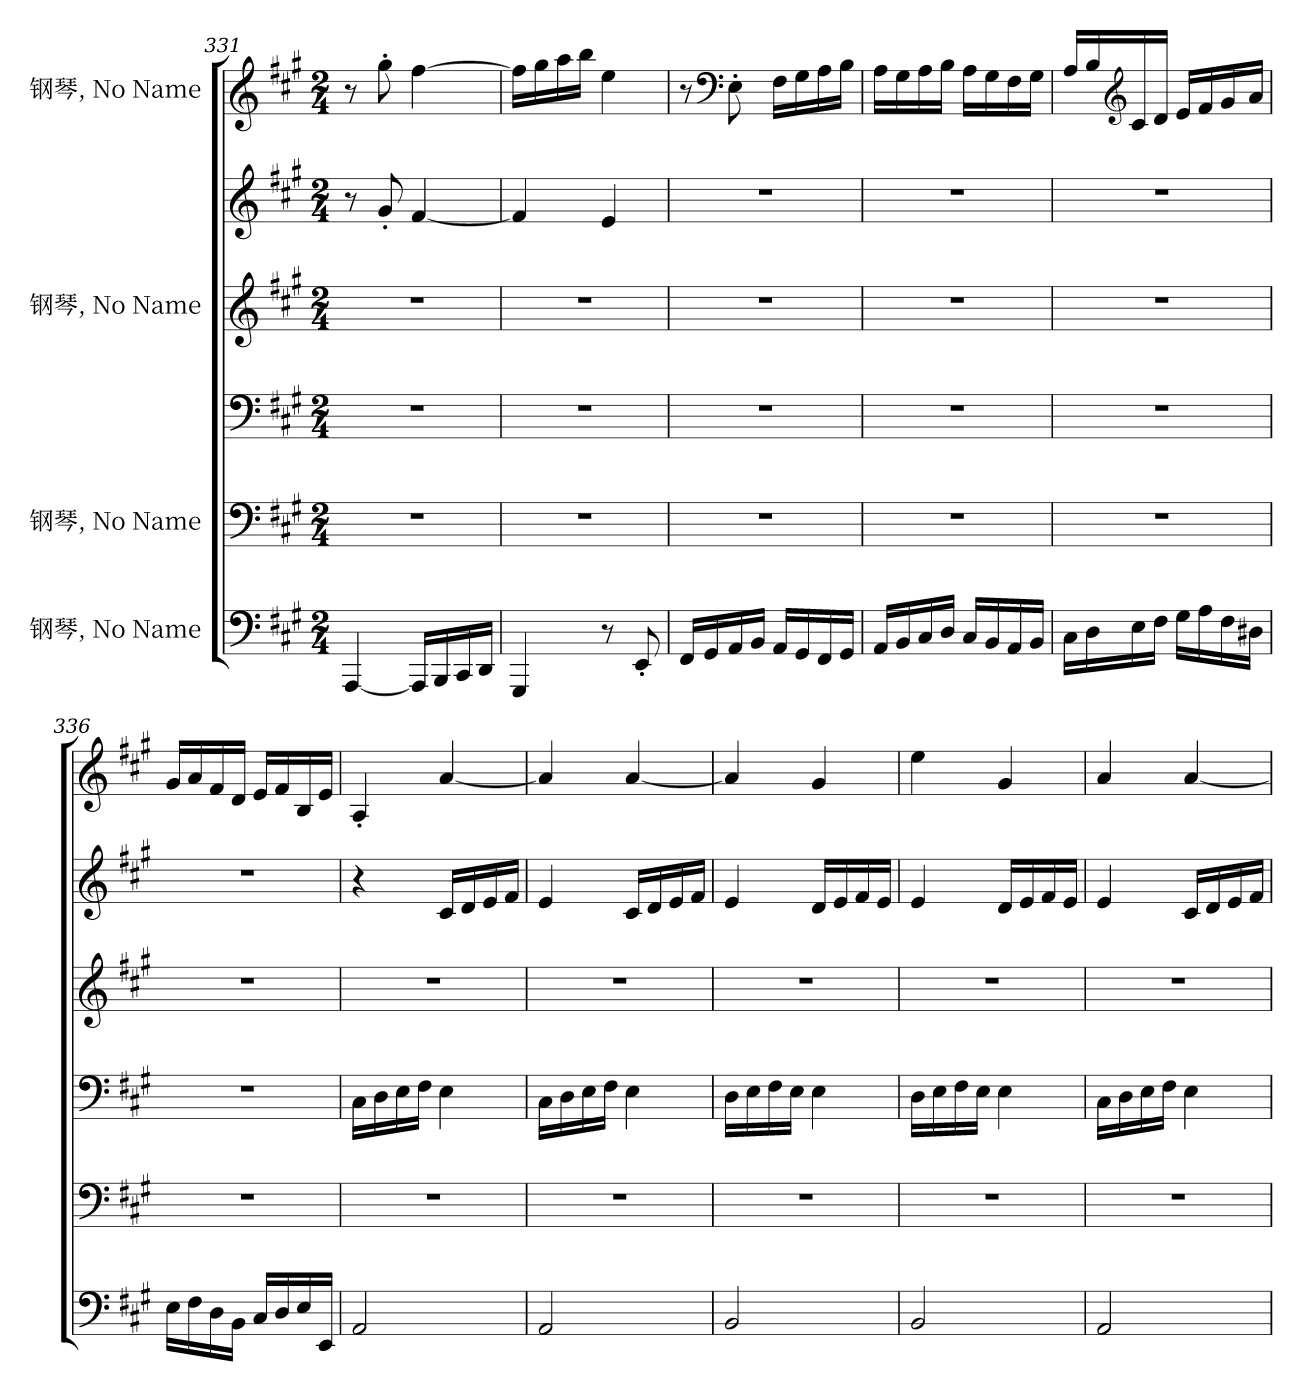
**kern	**kern	**kern	**kern	**kern	**kern
*part4	*part3	*part3	*part2	*part2	*part1
*staff6	*staff5	*staff4	*staff3	*staff2	*staff1
*I"钢琴, No Name	*I"钢琴, No Name	*	*I"钢琴, No Name	*	*I"钢琴, No Name
*clefF4	*clefF4	*clefF4	*clefG2	*clefG2	*clefG2
*k[f#c#g#]	*k[f#c#g#]	*k[f#c#g#]	*k[f#c#g#]	*k[f#c#g#]	*k[f#c#g#]
*M2/4	*M2/4	*M2/4	*M2/4	*M2/4	*M2/4
*MM129	*MM129	*MM129	*MM129	*MM129	*MM129
=331	=331	=331	=331	=331	=331
[4AAA/	2r	2r	2r	8r	8r
.	.	.	.	8g#'/	8gg#'\
*	*	*	*	*	*MM129
16AAA/LL]	.	.	.	[4f#/	[4ff#\
16BBB/	.	.	.	.	.
16CC#/	.	.	.	.	.
16DD/JJ	.	.	.	.	.
=332	=332	=332	=332	=332	=332
*	*	*	*	*	*MM129
4GGG#/	2r	2r	2r	4f#/]	16ff#\LL]
.	.	.	.	.	16gg#\
.	.	.	.	.	16aa\
.	.	.	.	.	16bb\JJ
*	*	*	*	*	*MM129
8r	.	.	.	4e/	4ee\
8EE'/	.	.	.	.	.
=333	=333	=333	=333	=333	=333
*	*	*	*	*	*MM125
16FF#/LL	2r	2r	2r	2r	8r
16GG#/	.	.	.	.	.
*	*	*	*	*	*clefF4
16AA/	.	.	.	.	8E'\
16BB/JJ	.	.	.	.	.
16AA/LL	.	.	.	.	16F#\LL
16GG#/	.	.	.	.	16G#\
16FF#/	.	.	.	.	16A\
16GG#/JJ	.	.	.	.	16B\JJ
!!LO:PB:g=z
=334	=334	=334	=334	=334	=334
16AA/LL	2r	2r	2r	2r	16A\LL
16BB/	.	.	.	.	16G#\
16C#/	.	.	.	.	16A\
16D/JJ	.	.	.	.	16B\JJ
16C#/LL	.	.	.	.	16A\LL
16BB/	.	.	.	.	16G#\
16AA/	.	.	.	.	16F#\
16BB/JJ	.	.	.	.	16G#\JJ
=335	=335	=335	=335	=335	=335
16C#\LL	2r	2r	2r	2r	16A/LL
16D\	.	.	.	.	16B/
*	*	*	*	*	*clefG2
16E\	.	.	.	.	16c#/
16F#\JJ	.	.	.	.	16d/JJ
16G#\LL	.	.	.	.	16e/LL
16A\	.	.	.	.	16f#/
16F#\	.	.	.	.	16g#/
16D#X\JJ	.	.	.	.	16a/JJ
=336	=336	=336	=336	=336	=336
16E\LL	2r	2r	2r	2r	16g#/LL
16F#\	.	.	.	.	16a/
16D\	.	.	.	.	16f#/
16BB\JJ	.	.	.	.	16d/JJ
16C#/LL	.	.	.	.	16e/LL
16D/	.	.	.	.	16f#/
16E/	.	.	.	.	16B/
*	*	*	*	*	*MM121
16EE/JJ	.	.	.	.	16e/JJ
=337	=337	=337	=337	=337	=337
2AA/	2r	16C#\LL	2r	4r	4A'/
.	.	16D\	.	.	.
.	.	16E\	.	.	.
.	.	16F#\JJ	.	.	.
.	.	4E\	.	16c#/LL	[4a/
.	.	.	.	16d/	.
.	.	.	.	16e/	.
.	.	.	.	16f#/JJ	.
!!LO:LB:g=z
=338	=338	=338	=338	=338	=338
2AA/	2r	16C#\LL	2r	4e/	4a/]
.	.	16D\	.	.	.
.	.	16E\	.	.	.
.	.	16F#\JJ	.	.	.
.	.	4E\	.	16c#/LL	[4a/
.	.	.	.	16d/	.
.	.	.	.	16e/	.
.	.	.	.	16f#/JJ	.
=339	=339	=339	=339	=339	=339
2BB/	2r	16D\LL	2r	4e/	4a/]
.	.	16E\	.	.	.
.	.	16F#\	.	.	.
.	.	16E\JJ	.	.	.
.	.	4E\	.	16d/LL	4g#/
.	.	.	.	16e/	.
.	.	.	.	16f#/	.
.	.	.	.	16e/JJ	.
=340	=340	=340	=340	=340	=340
2BB/	2r	16D\LL	2r	4e/	4ee\
.	.	16E\	.	.	.
.	.	16F#\	.	.	.
.	.	16E\JJ	.	.	.
.	.	4E\	.	16d/LL	4g#/
.	.	.	.	16e/	.
.	.	.	.	16f#/	.
.	.	.	.	16e/JJ	.
=341	=341	=341	=341	=341	=341
*	*	*	*	*	*MM123
2AA/	2r	16C#\LL	2r	4e/	4a/
.	.	16D\	.	.	.
.	.	16E\	.	.	.
.	.	16F#\JJ	.	.	.
.	.	4E\	.	16c#/LL	[4a/
.	.	.	.	16d/	.
.	.	.	.	16e/	.
.	.	.	.	16f#/JJ	.
=	=	=	=	=	=
*-	*-	*-	*-	*-	*-
